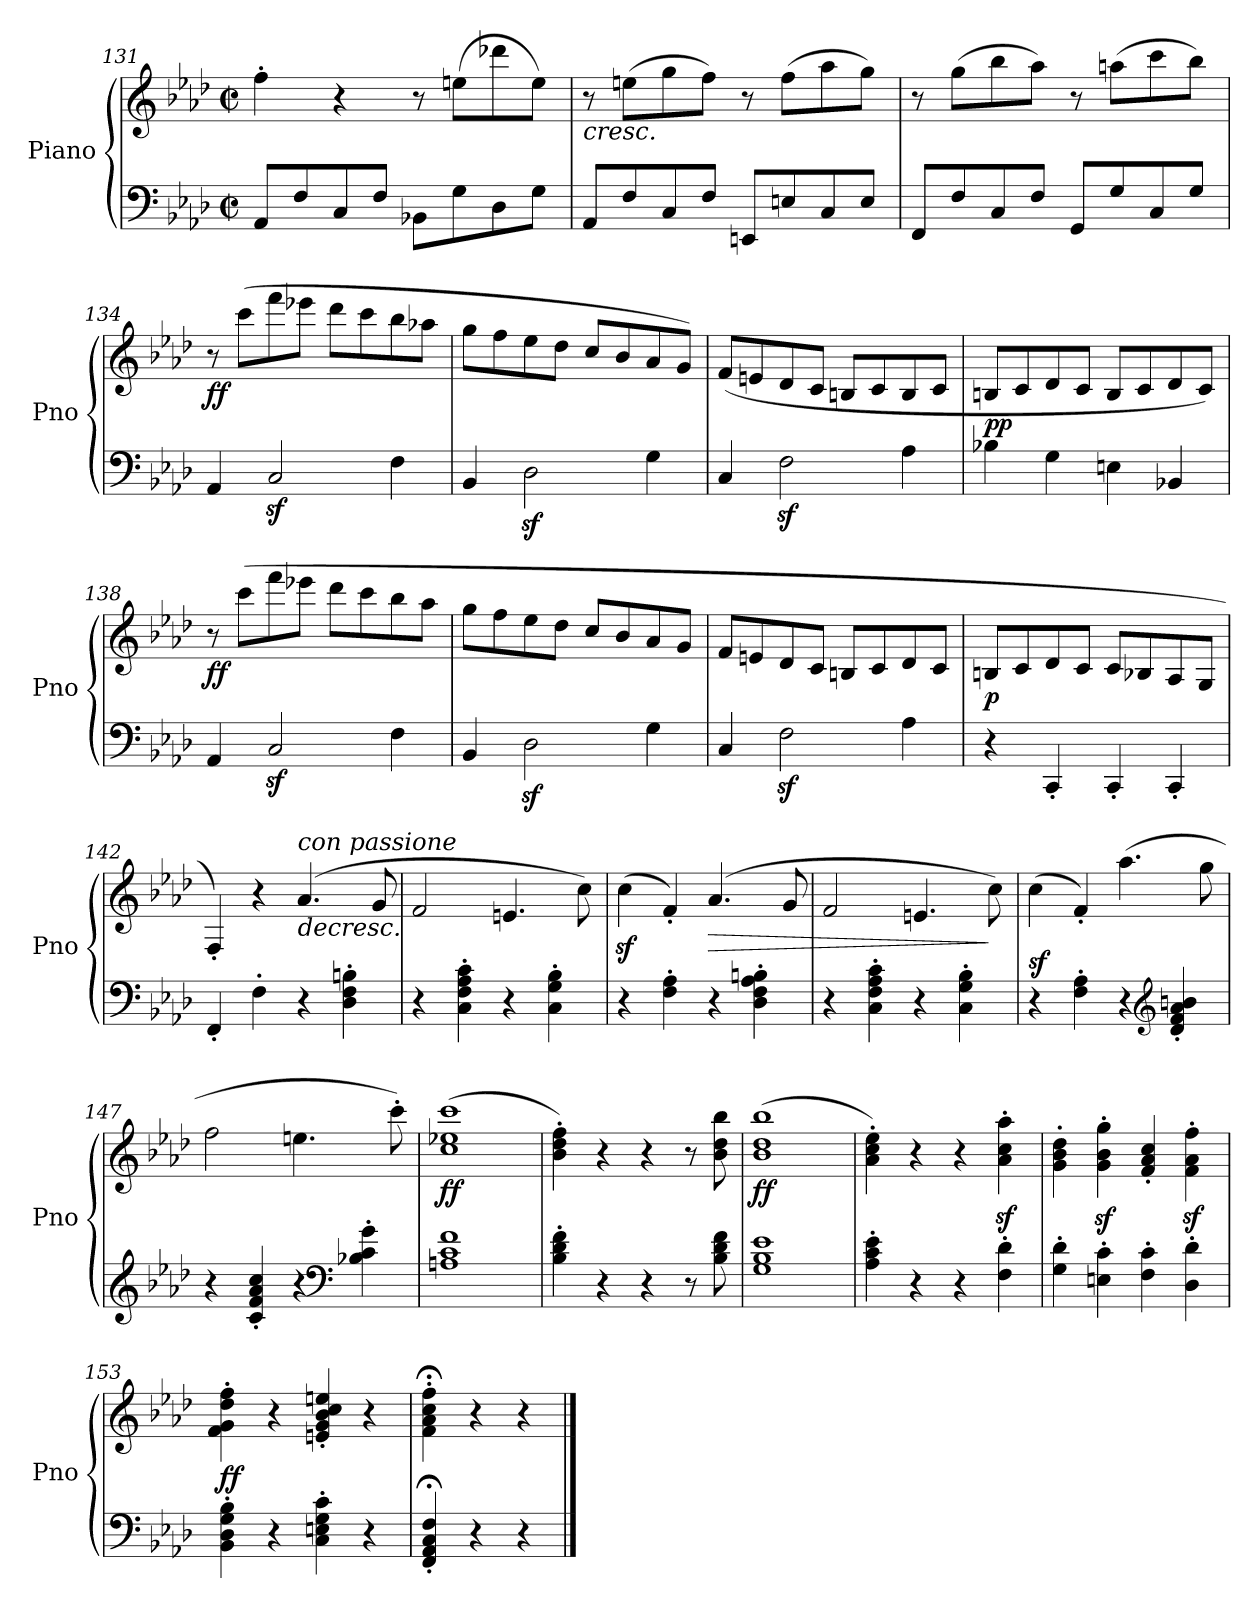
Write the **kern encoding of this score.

**kern	**kern	**dynam
*part1	*part1	*part1
*staff2	*staff1	*staff1/2
*I"Piano	*	*
*I'Pno	*	*
*clefF4	*clefG2	*
*k[b-e-a-d-]	*k[b-e-a-d-]	*
*M2/2	*M2/2	*
*met(c|)	*met(c|)	*
=131	=131	=131
8AA-/L	4ff'\	.
8F/	.	.
8C/	4r	.
8F/J	.	.
8BB-X\L	8r	.
8G\	(8een\L	.
8D-\	8ddd-X\	.
8G\J	8ee\J)	.
!!LO:LB:g=z
=132	=132	=132
!	!	!LO:HP:b
8AA-/L	8r	<
8F/	(8een\L	.
8C/	8gg\	.
8F/J	8ff\J)	.
8EEn/L	8r	.
8En/	(8ff\L	.
8C/	8aa-\	.
8E/J	8gg\J)	.
=133	=133	=133
8FF/L	8r	.
8F/	(8gg\L	.
8C/	8bb-\	.
8F/J	8aa-\J)	.
8GG/L	8r	.
8G/	(8aan\L	.
8C/	8ccc\	.
8G/J	8bb-\J)	.
=134	=134	=134
!	!	!LO:DY:b
4AA-/	8r	ff
.	(8ccc\L	.
2Cz</	8fff\	.
.	8eee-X\J	.
.	8ddd-\L	.
.	8ccc\	.
4F\	8bb-\	.
.	8aa-X\J	.
=135	=135	=135
4BB-/	8gg\L	.
.	8ff\	.
2D-z<\	8ee-\	.
.	8dd-\J	.
.	8cc/L	.
.	8b-/	.
4G\	8a-/	.
.	8g/J)	.
!!LO:LB:g=z
=136	=136	=136
4C/	(>8f/L	.
.	8en/	.
2Fz<\	8d-/	.
.	8c/J	.
.	8Bn/L	.
.	8c/	.
4A-\	8B/	.
.	8c/J	.
!!LO:LB:g=z
=137	=137	=137
!	!	!LO:DY:b
4B-X\	8Bn/L	pp
.	8c/	.
4G\	8d-/	.
.	8c/J	.
4En\	8B/L	.
.	8c/	.
4BB-X/	8d-/	.
.	8c/J)	.
=138	=138	=138
!	!	!LO:DY:b
4AA-/	8r	ff
.	(8ccc\L	.
2Cz</	8fff\	.
.	8eee-X\J	.
.	8ddd-\L	.
.	8ccc\	.
4F\	8bb-\	.
.	8aa-\J	.
=139	=139	=139
4BB-/	8gg\L	.
.	8ff\	.
2D-z<\	8ee-\	.
.	8dd-\J	.
.	8cc/L	.
.	8b-/	.
4G\	8a-/	.
.	8g/J	.
=140	=140	=140
4C/	8f/L	.
.	8en/	.
2Fz<\	8d-/	.
.	8c/J	.
.	8Bn/L	.
.	8c/	.
4A-\	8d-/	.
.	8c/J	.
!!LO:LB:g=z
=141	=141	=141
!	!	!LO:DY:b
4r	8Bn/L	p
.	8c/	.
4CC'/	8d-/	.
.	8c/J	.
4CC'/	8c/L	.
.	8B-X/	.
4CC'/	8A-/	.
.	8G/J	.
!!LO:PB:g=z
=142	=142	=142
4FF'/	4F'/)	.
4F'\	4r	.
!	!LO:TX:a:i:t=con passione	!
!	!	!LO:HP:b
4r	(4.a-/	>
4D-\' 4F\' 4Bn\'	.	.
.	8g/	.
=143	=143	=143
4r	2f/	.
4C\' 4F\' 4A-\' 4c\'	.	.
4r	4.en/	.
4C\' 4G\' 4B-\'	.	.
.	8cc\)	[
=144	=144	=144
4r	(4ccz<\	.
4F\' 4A-\'	4f'/)	.
!	!	!LO:HP:b
4r	(4.a-/	>
4D-\' 4F\' 4A-\' 4Bn\'	.	.
.	8g/	.
=145	=145	=145
4r	2f/	.
4C\' 4F\' 4A-\' 4c\'	.	.
4r	4.en/	.
4C\' 4G\' 4B-\'	.	.
.	8cc\)	]
=146	=146	=146
!	!	!LO:DY:a=2
4r	(4cc\	sf
4F\' 4A-\'	4f'/)	.
4r	(4.aa-\	.
*clefG2	*	*
4d-/' 4f/' 4a-/' 4bn/'	.	.
.	8gg\	.
=147	=147	=147
4r	2ff\	.
4c/' 4f/' 4a-/' 4cc/'	.	.
4r	4.een\	.
*clefF4	*	*
4B-X\' 4c\' 4g\'	.	.
.	8ccc'\)	]
=148	=148	=148
!	!	!LO:DY:b
1An 1c 1f	(1cc 1ee-X 1ccc	ff
=149	=149	=149
4B-\' 4d-\' 4f\'	4b-\' 4dd-\' 4ff\')	.
4r	4r	.
4r	4r	.
8r	8r	.
8B-\ 8d-\ 8f\	8b-\ 8dd-\ 8bb-\	.
!!LO:LB:g=z
=150	=150	=150
!	!	!LO:DY:b
1G 1B- 1e-	(1b- 1dd- 1bb-	ff
=151	=151	=151
4A-\' 4c\' 4e-\'	4a-\' 4cc\' 4ee-\')	.
4r	4r	.
4r	4r	.
4F\' 4d-\'	4a-\z<' 4cc\z<' 4aa-\z<'	.
=152	=152	=152
4G\' 4d-\'	4g\' 4b-\' 4dd-\'	.
4En\' 4c\'	4g\z<' 4b-\z<' 4gg\z<'	.
4F\' 4c\'	4f/' 4a-/' 4cc/'	.
4D-\' 4d-\'	4f\z<' 4a-\z<' 4ff\z<'	.
=153	=153	=153
!	!	!LO:DY:b
4BB-\' 4D-\' 4G\' 4B-\'	4f\' 4g\' 4dd-\' 4ff\'	ff
4r	4r	.
4C\' 4En\' 4G\' 4c\'	4en/' 4g/' 4b-/' 4cc/' 4een/'	.
4r	4r	.
=154	=154	=154
4FF/;' 4AA-/;' 4C/;' 4F/;'	4f\;<' 4a-\;<' 4cc\;<' 4ff\;<'	.
4r	4r	.
4r	4r	.
==	==	==
*-	*-	*-
